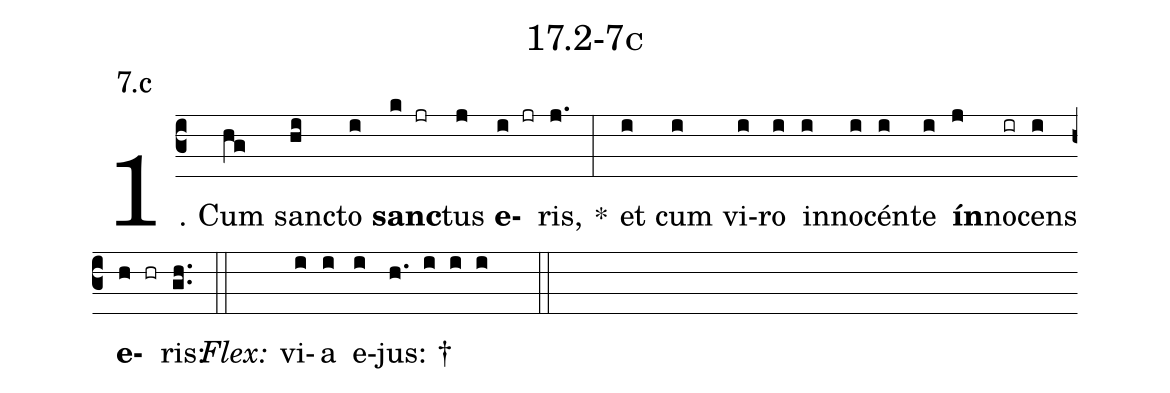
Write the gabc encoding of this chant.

name: 17.2-7c;
annotation: 7.c;
%%
(c3)1. Cum(hg) sanc(hi)to(i) <b>sanc</b>(k jr)tus(j) <b>e</b>(i jr)ris,(j.) *(:) et(i) cum(i) vi(i)ro(i) in(i)no(i)cén(i)te(i) <b>ín</b>(j)no(ir)cens(i) <b>e</b>(h hr)ris:(gh..) (::)
<i>Flex:</i>()  vi(i)a(i) e(i)jus: †(h. i i i  ::)
